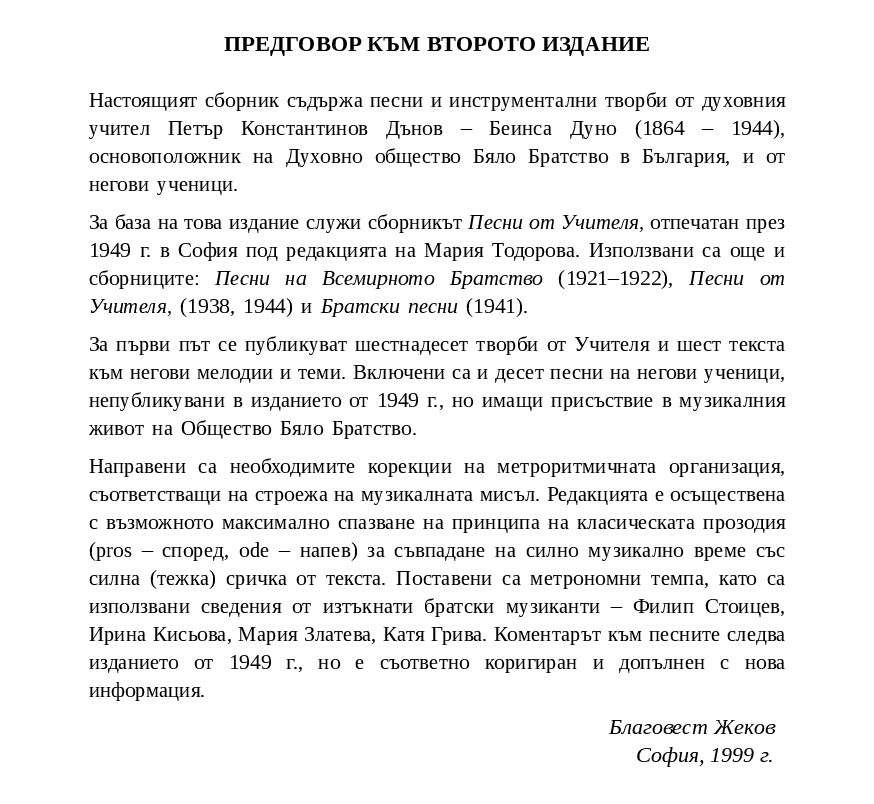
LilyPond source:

\version "2.24.2"

% include paper part and global functions
\include "include/globals.ily"

\bookpart {
  \paper {
    print-all-headers = ##f
    print-page-number = ##t
    print-first-page-number = ##f

    % put page numbers on the bottom
    oddHeaderMarkup = \markup ""
    evenHeaderMarkup = \markup ""
    oddFooterMarkup = \markup
    \fill-line {
      ""
      \if \should-print-page-number \fromproperty #'page:page-number-string
    }
    evenFooterMarkup = \markup
    \fill-line {
      \if \should-print-page-number \fromproperty #'page:page-number-string
      ""
    }

    left-margin = 1.5\cm
    right-margin = 1.5\cm
    top-margin = 1.6\cm
    bottom-margin = 1.2\cm
    ragged-bottom = ##t % do not spread the staves to fill the whole vertical space


  }

  \tocItem \markup "Предговор към второто издание"
  \markup \fontsize  #+3.0 { \fill-line \bold {"ПРЕДГОВОР КЪМ ВТОРОТО ИЗДАНИЕ"} }

  \markup \fontsize #+2.5 {
    \vspace #1.5 \override #'(baseline-skip . 2.7)
    \justify {

      Настоящият сборник съдържа песни и инструментални
      творби от духовния учител Петър Константинов Дънов – Беинса
      Дуно (1864 – 1944), основоположник на Духовно общество Бяло
      Братство в България, и от негови ученици.
    }
  }
  \markup \fontsize #+2.5 {
    \vspace #0.9  \override #'(baseline-skip . 2.7)
    \justify {

      За база на това издание служи сборникът \italic"Песни" \italic"от" \italic"Учителя,"
      отпечатан през 1949 г. в София под редакцията на Мария
      Тодорова. Използвани са още и сборниците: \italic"Песни" \italic"на" \italic"Всемирното"
      \italic"Братство" (1921–1922),  \italic"Песни" \italic"от" \italic"Учителя," (1938, 1944) и \italic"Братски"
      \italic"песни" (1941).
    }
  }

  \markup \fontsize #+2.5 {
    \vspace #0.9  \override #'(baseline-skip . 2.7)
    \justify {

      За първи път се публикуват шестнадесет творби от Учителя
      и шест текста към негови мелодии и теми. Включени са и десет
      песни на негови ученици, непубликувани в изданието от 1949
      г., но имащи присъствие в музикалния живот на Общество Бяло
      Братство.
    }
  }
  \markup \fontsize #+2.5 {
    \vspace #0.9  \override #'(baseline-skip . 2.7)
    \justify {

      Направени са необходимите корекции на метроритмичната
      организация, съответстващи на строежа на музикалната мисъл.
      Редакцията е осъществена с възможното максимално спазване на
      принципа на класическата прозодия (рrоs – според, оdе – напев)
      за съвпадане на силно музикално време със силна (тежка) сричка
      от текста. Поставени са метрономни темпа, като са използвани
      сведения от изтъкнати братски музиканти – Филип Стоицев,
      Ирина Кисьова, Мария Златева, Катя Грива. Коментарът към
      песните следва изданието от 1949 г., но е съответно коригиран и
      допълнен с нова информация.
    }
  }



  \markup \fontsize #+3 \raise #0 \override #'(baseline-skip . 2.7) {
    \column {
      \line {"  "}
      \fill-line { "" ""  \italic {"Благовест Жеков  "} }
      \fill-line { "" ""  \italic {"София, 1999 г.  "} }
    }
  }


} % bookpart



% Più mosso
% „Weiße Bruderschaft“

